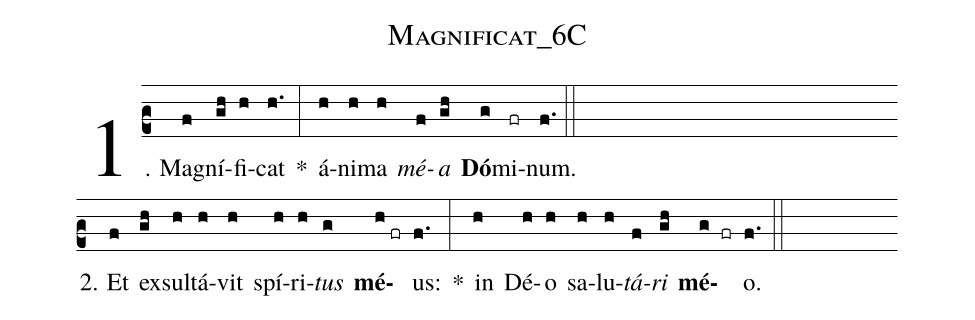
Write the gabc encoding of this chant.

name:Magnificat_6C;
%%
(c2)1. Ma(f)gní(gh)fi(h)cat(h.) *(:) á(h)ni(h)ma(h) <i>mé</i>(f)<i>a</i>(gh) <b>Dó</b>(g)mi(fr)num.(f.) (::) (Z-)

2. Et(f) ex(gh)sul(h)tá(h)vit(h) spí(h)ri(h)<i>tus</i>(g) <b>mé</b>(h//fr)us:(f.) *(:) in(h) Dé(h)o(h) sa(h)lu(h)<i>tá</i>(f)<i>ri</i>(gh) <b>mé</b>(g fr)o.(f.) (::)
